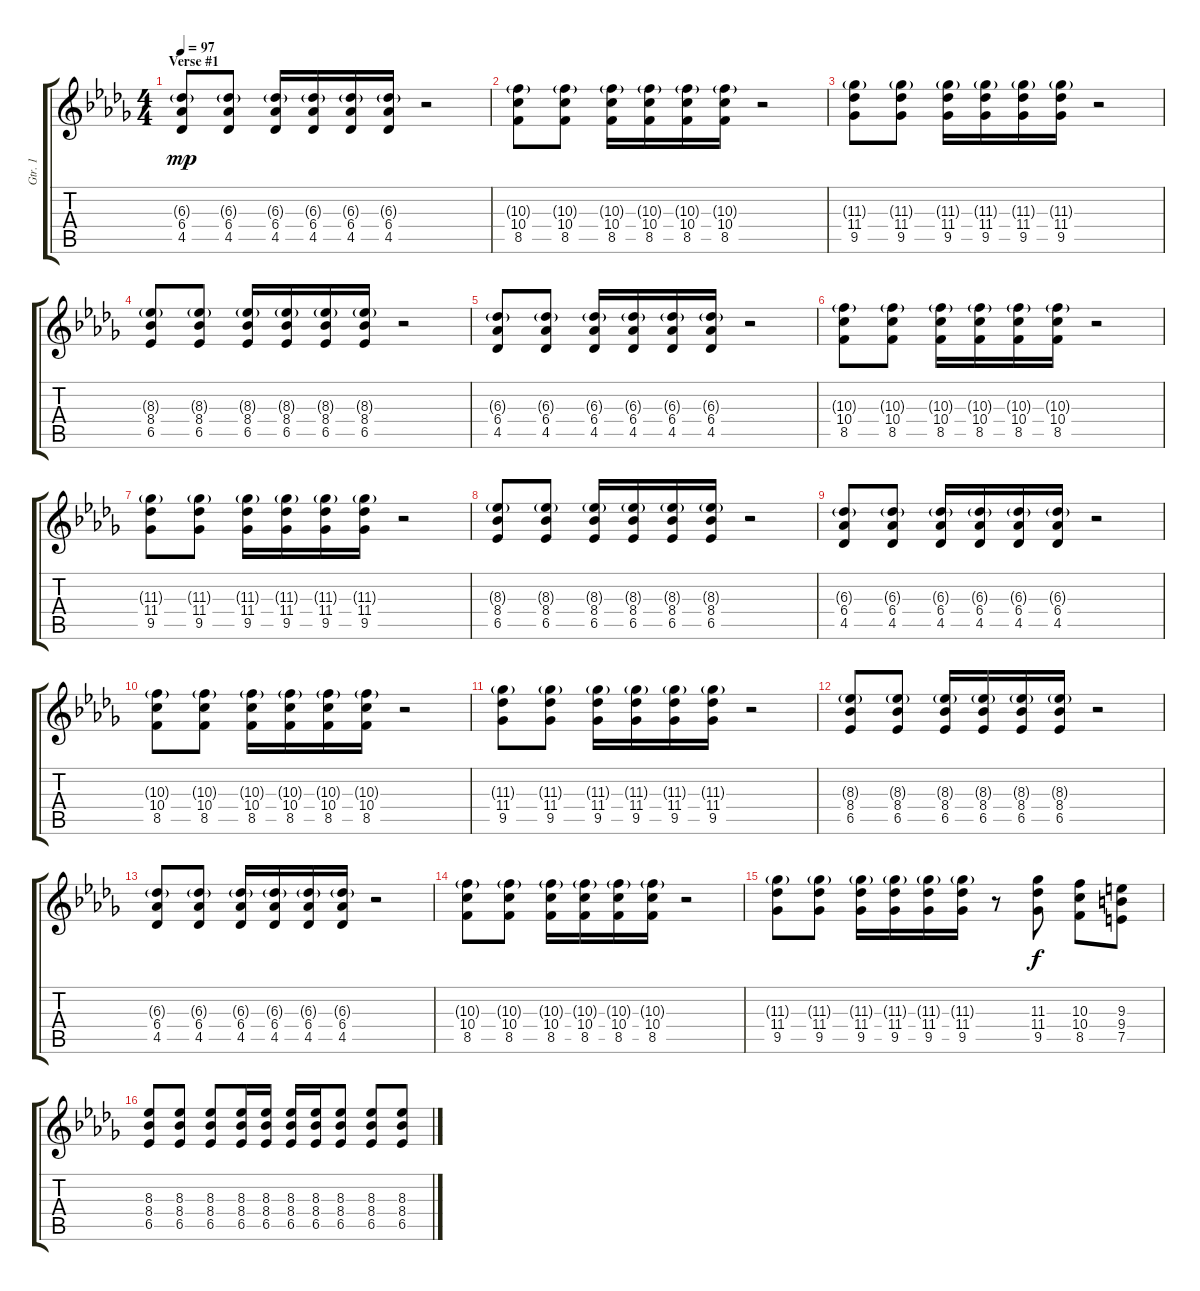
\track ("Gtr. 1" "Gtr. 1") {instrument distortionguitar}
\staff {score tabs}
\tuning (E4 B3 G3 D3 A2 E2) {hide}
\ts (4 4)
\section ("" "Verse #1")
\tempo 97
\clef g2
\ks db
(6.3{g} 6.4 4.5).8{dy mp instrument electricguitarclean} (6.3{g} 6.4 4.5).8 (6.3{g} 6.4 4.5).16 (6.3{g} 6.4 4.5).16 (6.3{g} 6.4 4.5).16 (6.3{g} 6.4 4.5).16 r.2 |
(10.3{g} 10.4 8.5).8 (10.3{g} 10.4 8.5).8 (10.3{g} 10.4 8.5).16 (10.3{g} 10.4 8.5).16 (10.3{g} 10.4 8.5).16 (10.3{g} 10.4 8.5).16 r.2 |
(11.3{g} 11.4 9.5).8 (11.3{g} 11.4 9.5).8 (11.3{g} 11.4 9.5).16 (11.3{g} 11.4 9.5).16 (11.3{g} 11.4 9.5).16 (11.3{g} 11.4 9.5).16 r.2 |
(8.3{g} 8.4 6.5).8 (8.3{g} 8.4 6.5).8 (8.3{g} 8.4 6.5).16 (8.3{g} 8.4 6.5).16 (8.3{g} 8.4 6.5).16 (8.3{g} 8.4 6.5).16 r.2 |
(6.3{g} 6.4 4.5).8{instrument electricguitarclean} (6.3{g} 6.4 4.5).8 (6.3{g} 6.4 4.5).16 (6.3{g} 6.4 4.5).16 (6.3{g} 6.4 4.5).16 (6.3{g} 6.4 4.5).16 r.2 |
(10.3{g} 10.4 8.5).8 (10.3{g} 10.4 8.5).8 (10.3{g} 10.4 8.5).16 (10.3{g} 10.4 8.5).16 (10.3{g} 10.4 8.5).16 (10.3{g} 10.4 8.5).16 r.2 |
(11.3{g} 11.4 9.5).8 (11.3{g} 11.4 9.5).8 (11.3{g} 11.4 9.5).16 (11.3{g} 11.4 9.5).16 (11.3{g} 11.4 9.5).16 (11.3{g} 11.4 9.5).16 r.2 |
(8.3{g} 8.4 6.5).8 (8.3{g} 8.4 6.5).8 (8.3{g} 8.4 6.5).16 (8.3{g} 8.4 6.5).16 (8.3{g} 8.4 6.5).16 (8.3{g} 8.4 6.5).16 r.2 |
(6.3{g} 6.4 4.5).8{instrument electricguitarclean} (6.3{g} 6.4 4.5).8 (6.3{g} 6.4 4.5).16 (6.3{g} 6.4 4.5).16 (6.3{g} 6.4 4.5).16 (6.3{g} 6.4 4.5).16 r.2 |
(10.3{g} 10.4 8.5).8 (10.3{g} 10.4 8.5).8 (10.3{g} 10.4 8.5).16 (10.3{g} 10.4 8.5).16 (10.3{g} 10.4 8.5).16 (10.3{g} 10.4 8.5).16 r.2 |
(11.3{g} 11.4 9.5).8 (11.3{g} 11.4 9.5).8 (11.3{g} 11.4 9.5).16 (11.3{g} 11.4 9.5).16 (11.3{g} 11.4 9.5).16 (11.3{g} 11.4 9.5).16 r.2 |
(8.3{g} 8.4 6.5).8 (8.3{g} 8.4 6.5).8 (8.3{g} 8.4 6.5).16 (8.3{g} 8.4 6.5).16 (8.3{g} 8.4 6.5).16 (8.3{g} 8.4 6.5).16 r.2 |
(6.3{g} 6.4 4.5).8{instrument electricguitarclean} (6.3{g} 6.4 4.5).8 (6.3{g} 6.4 4.5).16 (6.3{g} 6.4 4.5).16 (6.3{g} 6.4 4.5).16 (6.3{g} 6.4 4.5).16 r.2 |
(10.3{g} 10.4 8.5).8 (10.3{g} 10.4 8.5).8 (10.3{g} 10.4 8.5).16 (10.3{g} 10.4 8.5).16 (10.3{g} 10.4 8.5).16 (10.3{g} 10.4 8.5).16 r.2 |
(11.3{g} 11.4 9.5).8 (11.3{g} 11.4 9.5).8 (11.3{g} 11.4 9.5).16 (11.3{g} 11.4 9.5).16 (11.3{g} 11.4 9.5).16 (11.3{g} 11.4 9.5).16 r.8 (11.3 11.4 9.5).8{dy f} (10.3 10.4 8.5).8 (9.3 9.4 7.5).8 |
(8.3 8.4 6.5).8 (8.3 8.4 6.5).8 (8.3 8.4 6.5).8 (8.3 8.4 6.5).16 (8.3 8.4 6.5).16 (8.3 8.4 6.5).16 (8.3 8.4 6.5).16 (8.3 8.4 6.5).8 (8.3 8.4 6.5).8 (8.3 8.4 6.5).8
